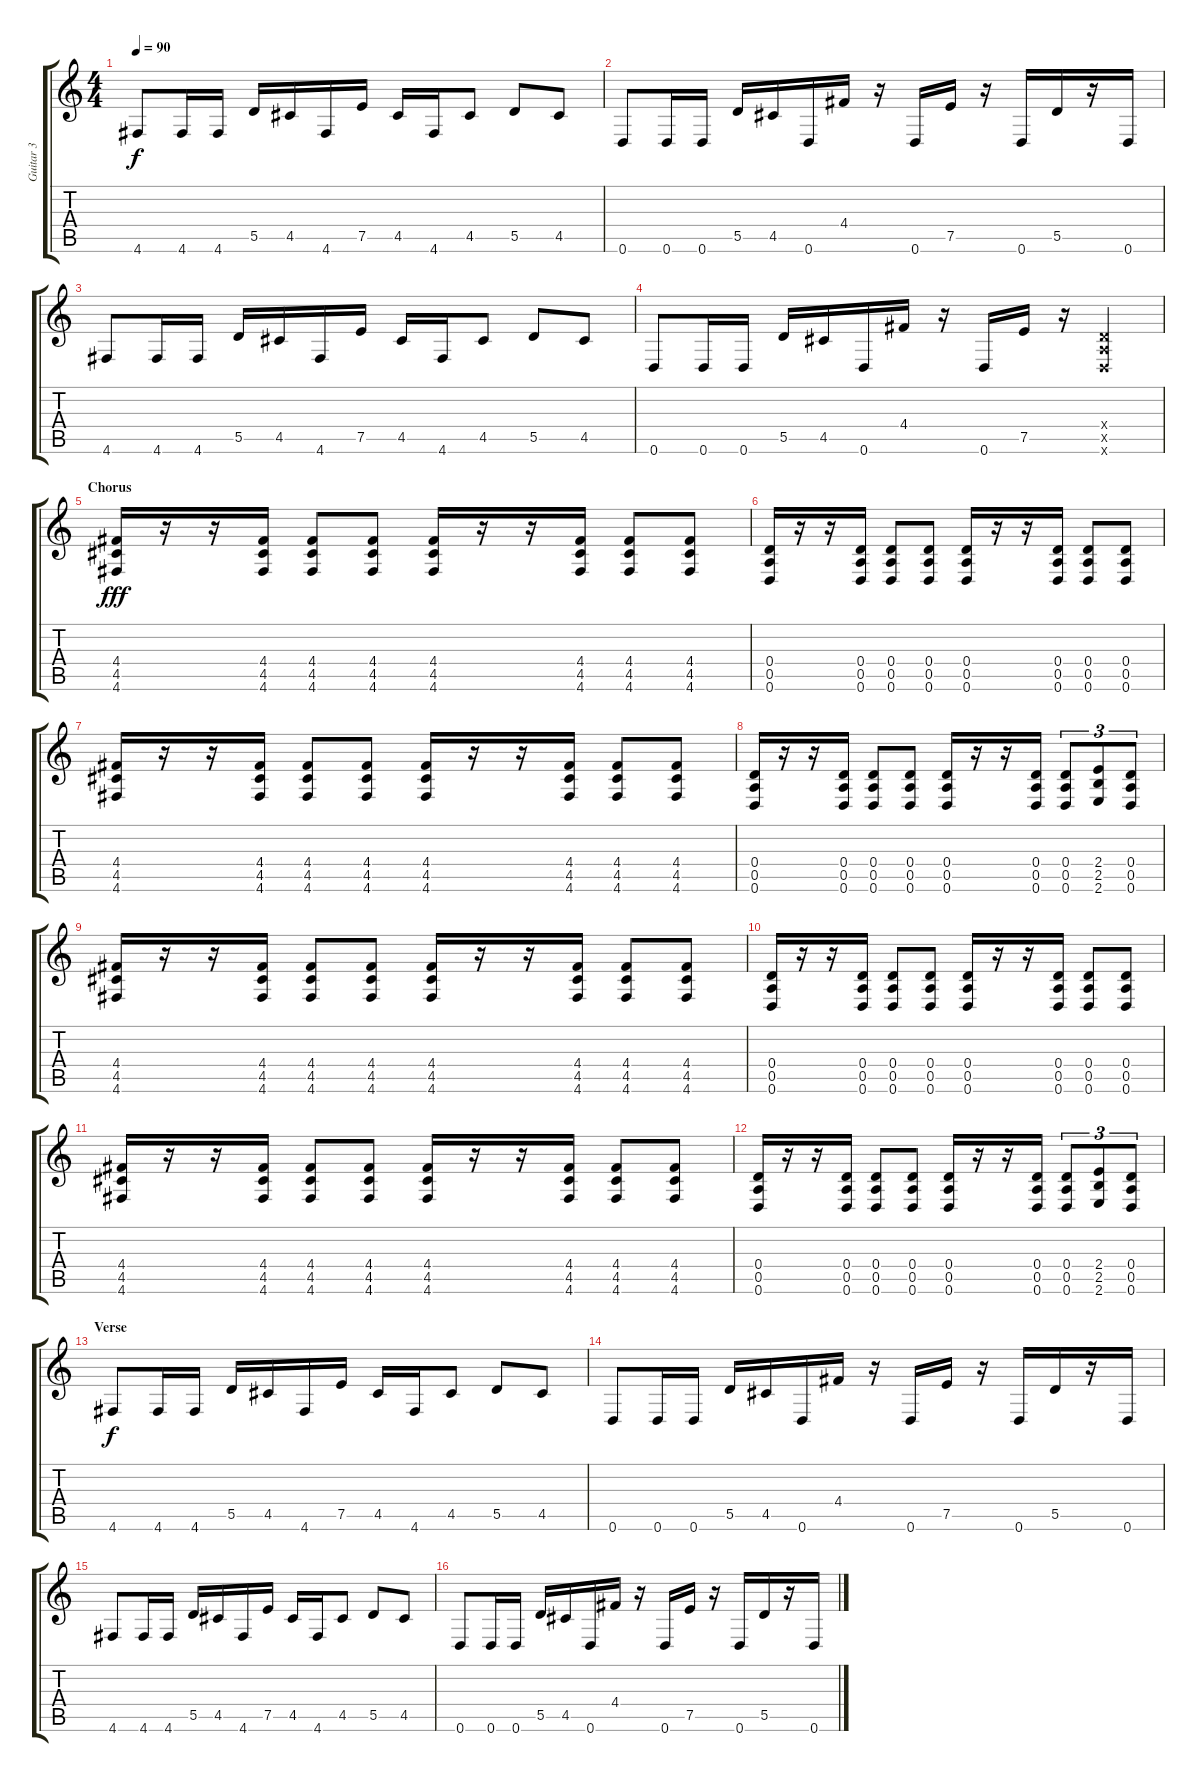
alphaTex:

\track ("Guitar 3" "Guitar 3") {instrument distortionguitar}
\staff {score tabs}
\tuning (E4 B3 G3 D3 A2 D2) {hide}
\ts (4 4)
\tempo 90
\clef g2
\ks c
4.6.8{dy f instrument electricguitarclean} 4.6.16 4.6.16 5.5.16 4.5.16 4.6.16 7.5.16 4.5.16 4.6.16 4.5.8 5.5.8 4.5.8 |
0.6.8{instrument electricguitarclean} 0.6.16 0.6.16 5.5.16 4.5.16 0.6.16 4.4.16 r.16 0.6.16 7.5.16 r.16 0.6.16 5.5.16 r.16 0.6.16 |
4.6.8{instrument electricguitarclean} 4.6.16 4.6.16 5.5.16 4.5.16 4.6.16 7.5.16 4.5.16 4.6.16 4.5.8 5.5.8 4.5.8 |
0.6.8{instrument electricguitarclean} 0.6.16 0.6.16 5.5.16 4.5.16 0.6.16 4.4.16 r.16 0.6.16 7.5.16 r.16 (0.4{x} 0.5{x} 0.6{x}).4{instrument distortionguitar} |
\section ("" "Chorus")
(4.4 4.5 4.6).16{dy fff instrument distortionguitar} r.16 r.16 (4.4 4.5 4.6).16 (4.4 4.5 4.6).8 (4.4 4.5 4.6).8 (4.4 4.5 4.6).16 r.16 r.16 (4.4 4.5 4.6).16 (4.4 4.5 4.6).8 (4.4 4.5 4.6).8 |
(0.4 0.5 0.6).16 r.16 r.16 (0.4 0.5 0.6).16 (0.4 0.5 0.6).8 (0.4 0.5 0.6).8 (0.4 0.5 0.6).16 r.16 r.16 (0.4 0.5 0.6).16 (0.4 0.5 0.6).8 (0.4 0.5 0.6).8 |
(4.4 4.5 4.6).16 r.16 r.16 (4.4 4.5 4.6).16 (4.4 4.5 4.6).8 (4.4 4.5 4.6).8 (4.4 4.5 4.6).16 r.16 r.16 (4.4 4.5 4.6).16 (4.4 4.5 4.6).8 (4.4 4.5 4.6).8 |
(0.4 0.5 0.6).16 r.16 r.16 (0.4 0.5 0.6).16 (0.4 0.5 0.6).8 (0.4 0.5 0.6).8 (0.4 0.5 0.6).16 r.16 r.16 (0.4 0.5 0.6).16 (0.4 0.5 0.6).8{tu (3 2)} (2.4 2.5 2.6).8{tu (3 2)} (0.4 0.5 0.6).8{tu (3 2)} |
(4.4 4.5 4.6).16{instrument distortionguitar} r.16 r.16 (4.4 4.5 4.6).16 (4.4 4.5 4.6).8 (4.4 4.5 4.6).8 (4.4 4.5 4.6).16 r.16 r.16 (4.4 4.5 4.6).16 (4.4 4.5 4.6).8 (4.4 4.5 4.6).8 |
(0.4 0.5 0.6).16 r.16 r.16 (0.4 0.5 0.6).16 (0.4 0.5 0.6).8 (0.4 0.5 0.6).8 (0.4 0.5 0.6).16 r.16 r.16 (0.4 0.5 0.6).16 (0.4 0.5 0.6).8 (0.4 0.5 0.6).8 |
(4.4 4.5 4.6).16 r.16 r.16 (4.4 4.5 4.6).16 (4.4 4.5 4.6).8 (4.4 4.5 4.6).8 (4.4 4.5 4.6).16 r.16 r.16 (4.4 4.5 4.6).16 (4.4 4.5 4.6).8 (4.4 4.5 4.6).8 |
(0.4 0.5 0.6).16 r.16 r.16 (0.4 0.5 0.6).16 (0.4 0.5 0.6).8 (0.4 0.5 0.6).8 (0.4 0.5 0.6).16 r.16 r.16 (0.4 0.5 0.6).16 (0.4 0.5 0.6).8{tu (3 2)} (2.4 2.5 2.6).8{tu (3 2)} (0.4 0.5 0.6).8{tu (3 2)} |
\section ("" "Verse")
4.6.8{dy f instrument electricguitarclean} 4.6.16 4.6.16 5.5.16 4.5.16 4.6.16 7.5.16 4.5.16 4.6.16 4.5.8 5.5.8 4.5.8 |
0.6.8{instrument electricguitarclean} 0.6.16 0.6.16 5.5.16 4.5.16 0.6.16 4.4.16 r.16 0.6.16 7.5.16 r.16 0.6.16 5.5.16 r.16 0.6.16 |
4.6.8{instrument electricguitarclean} 4.6.16 4.6.16 5.5.16 4.5.16 4.6.16 7.5.16 4.5.16 4.6.16 4.5.8 5.5.8 4.5.8 |
0.6.8{instrument electricguitarclean} 0.6.16 0.6.16 5.5.16 4.5.16 0.6.16 4.4.16 r.16 0.6.16 7.5.16 r.16 0.6.16 5.5.16 r.16 0.6.16
